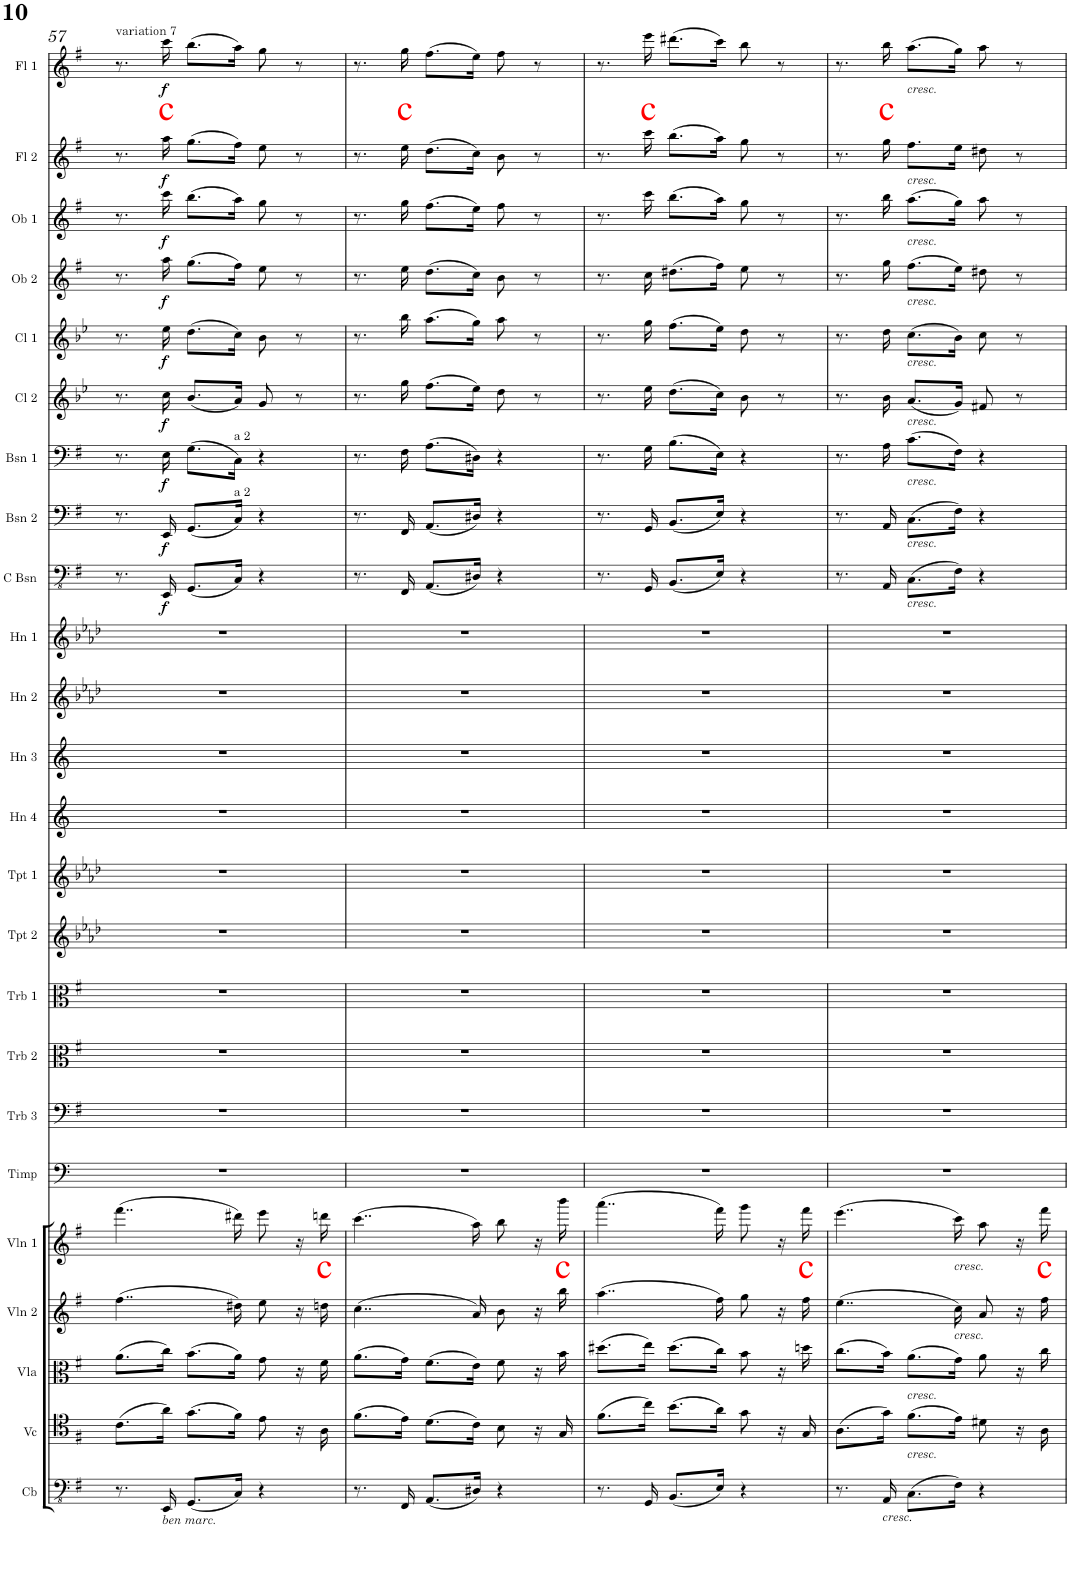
**kern	**kern	**kern	**kern	**kern	**text	**kern	**kern	**kern	**kern	**kern	**kern	**kern	**kern	**kern	**kern	**kern	**dynam	**kern	**dynam	**kern	**dynam	**kern	**dynam	**kern	**dynam	**kern	**dynam	**kern	**dynam	**kern	**dynam	**kern	**text	**dynam
*part24	*part23	*part22	*part21	*part20	*part20	*part19	*part18	*part17	*part16	*part15	*part14	*part13	*part12	*part11	*part10	*part9	*part9	*part8	*part8	*part7	*part7	*part6	*part6	*part5	*part5	*part4	*part4	*part3	*part3	*part2	*part2	*part1	*part1	*part1
*staff24	*staff23	*staff22	*staff21	*staff20	*staff20	*staff19	*staff18	*staff17	*staff16	*staff15	*staff14	*staff13	*staff12	*staff11	*staff10	*staff9	*staff9	*staff8	*staff8	*staff7	*staff7	*staff6	*staff6	*staff5	*staff5	*staff4	*staff4	*staff3	*staff3	*staff2	*staff2	*staff1	*staff1	*staff1
*I"Contrabass	*I"Violoncello	*I"Viola	*I"Violin 2	*I"Violin 1	*	*I"Timpani	*I"Trombone 3	*I"Trombone 2	*I"Trombone 1	*I"E Trumpet 2	*I"E Trumpet 1	*I"C Horn 4	*I"C Horn 3	*I"E Horn 2	*I"E Horn 1	*I"Contrabassoon	*	*I"Bassoon 2	*	*I"Bassoon 1	*	*I"A Clarinet 2	*	*I"A Clarinet 1	*	*I"Oboe 2	*	*I"Oboe 1	*	*I"Flute 2	*	*I"Flute 1	*	*
*I'Cb	*I'Vc	*I'Vla	*I'Vln 2	*I'Vln 1	*	*I'Timp	*I'Trb 3	*I'Trb 2	*I'Trb 1	*I'Tpt 2	*I'Tpt 1	*I'Hn 4	*I'Hn 3	*I'Hn 2	*I'Hn 1	*I'C Bsn	*	*I'Bsn 2	*	*I'Bsn 1	*	*I'Cl 2	*	*I'Cl 1	*	*I'Ob 2	*	*I'Ob 1	*	*I'Fl 2	*	*I'Fl 1	*	*
!!LO:PB:g=z
*clefFv4	*clefC4	*clefC3	*clefG2	*clefG2	*	*clefF4	*clefF4	*clefC3	*clefC3	*clefG2	*clefG2	*clefG2	*clefG2	*clefG2	*clefG2	*clefFv4	*	*clefF4	*	*clefF4	*	*clefG2	*	*clefG2	*	*clefG2	*	*clefG2	*	*clefG2	*	*clefG2	*	*
*Trd7c12	*	*	*	*	*	*	*	*	*	*Trd-2c-4	*Trd-2c-4	*Trd7c12	*Trd7c12	*Trd5c8	*Trd5c8	*	*	*	*	*	*	*Trd2c3	*	*Trd2c3	*	*	*	*	*	*	*	*	*	*
*k[f#]	*k[f#]	*k[f#]	*k[f#]	*k[f#]	*	*k[]	*k[f#]	*k[f#]	*k[f#]	*k[b-e-a-d-]	*k[b-e-a-d-]	*k[]	*k[]	*k[b-e-a-d-]	*k[b-e-a-d-]	*k[f#]	*	*k[f#]	*	*k[f#]	*	*k[b-e-]	*	*k[b-e-]	*	*k[f#]	*	*k[f#]	*	*k[f#]	*	*k[f#]	*	*
*M3/4	*M3/4	*M3/4	*M3/4	*M3/4	*	*M3/4	*M3/4	*M3/4	*M3/4	*M3/4	*M3/4	*M3/4	*M3/4	*M3/4	*M3/4	*M3/4	*	*M3/4	*	*M3/4	*	*M3/4	*	*M3/4	*	*M3/4	*	*M3/4	*	*M3/4	*	*M3/4	*	*
=57	=57	=57	=57	=57	=57	=57	=57	=57	=57	=57	=57	=57	=57	=57	=57	=57	=57	=57	=57	=57	=57	=57	=57	=57	=57	=57	=57	=57	=57	=57	=57	=57	=57	=57
!	!	!	!	!	!	!	!	!	!	!	!	!	!	!	!	!	!	!	!	!	!	!	!	!	!	!	!	!	!	!	!	!LO:TX:a:t=variation 7	!	!
8.r	(8.c\L	(8.a\L	(4..ff#\	(4..fff#\	.	2.r	2.r	2.r	2.r	2.r	2.r	2.r	2.r	2.r	2.r	8.r	.	8.r	.	8.r	.	8.r	.	8.r	.	8.r	.	8.r	.	8.r	.	8.r	.	.
!LO:TX:b:i:t=ben marc.	!	!	!	!	!	!	!	!	!	!	!	!	!	!	!	!	!	!	!	!	!	!	!	!	!	!	!	!	!	!	!	!	!	!
!	!	!	!	!	!	!	!	!	!	!	!	!	!	!	!	!	!LO:DY:b	!	!LO:DY:b	!	!LO:DY:b	!	!LO:DY:b	!	!LO:DY:b	!	!LO:DY:b	!	!LO:DY:b	!	!LO:DY:b	!	!LO:LY:b:color=#FF0000	!LO:DY:b
16EEE/	16a\Jk)	16cc\Jk)	.	.	.	.	.	.	.	.	.	.	.	.	.	16EEE/	f	16EE/	f	16E\	f	16cc\	f	16ee-\	f	16aa\	f	16ccc\	f	16aa\	f	16ccc\	c	f
(8.GGG/L	(8.g\L	(8.b\L	.	.	.	.	.	.	.	.	.	.	.	.	.	(8.GGG/L	.	(8.GG/L	.	(8.G\L	.	(8.b-/L	.	(8.dd\L	.	(8.gg\L	.	(8.bb\L	.	(8.gg\L	.	(8.bb\L	.	.
!	!	!	!	!	!	!	!	!	!	!	!	!	!	!	!	!	!	!	!	!LO:TX:a:t=a 2	!	!	!	!	!	!	!	!	!	!	!	!	!	!
!	!	!	!	!	!	!	!	!	!	!	!	!	!	!	!	!	!	!LO:TX:a:t=a 2	!	!	!	!	!	!	!	!	!	!	!	!	!	!	!	!
16CC/Jk)	16f#\Jk)	16a\Jk)	16dd#X\)	16ddd#X\)	.	.	.	.	.	.	.	.	.	.	.	16CC/Jk)	.	16C/Jk)	.	16C\Jk)	.	16a/Jk)	.	16cc\Jk)	.	16ff#\Jk)	.	16aa\Jk)	.	16ff#\Jk)	.	16aa\Jk)	.	.
4r	8e\	8g\	8ee\	8eee\	.	.	.	.	.	.	.	.	.	.	.	4r	.	4r	.	4r	.	8g/	.	8b-\	.	8ee\	.	8gg\	.	8ee\	.	8gg\	.	.
.	16r	16r	16r	16r	.	.	.	.	.	.	.	.	.	.	.	.	.	.	.	.	.	8r	.	8r	.	8r	.	8r	.	8r	.	8r	.	.
!	!	!	!	!	!LO:LY:b:color=#FF0000	!	!	!	!	!	!	!	!	!	!	!	!	!	!	!	!	!	!	!	!	!	!	!	!	!	!	!	!	!
.	16A\	16f#\	16ddn\	16dddn\	c	.	.	.	.	.	.	.	.	.	.	.	.	.	.	.	.	.	.	.	.	.	.	.	.	.	.	.	.	.
=58	=58	=58	=58	=58	=58	=58	=58	=58	=58	=58	=58	=58	=58	=58	=58	=58	=58	=58	=58	=58	=58	=58	=58	=58	=58	=58	=58	=58	=58	=58	=58	=58	=58	=58
8.r	(8.f#\L	(8.a\L	(4..cc\	(4..ccc\	.	2.r	2.r	2.r	2.r	2.r	2.r	2.r	2.r	2.r	2.r	8.r	.	8.r	.	8.r	.	8.r	.	8.r	.	8.r	.	8.r	.	8.r	.	8.r	.	.
!	!	!	!	!	!	!	!	!	!	!	!	!	!	!	!	!	!	!	!	!	!	!	!	!	!	!	!	!	!	!	!	!	!LO:LY:b:color=#FF0000	!
16FFF#/	16e\Jk)	16g\Jk)	.	.	.	.	.	.	.	.	.	.	.	.	.	16FFF#/	.	16FF#/	.	16F#\	.	16gg\	.	16bb-\	.	16ee\	.	16gg\	.	16ee\	.	16gg\	c	.
(8.AAA/L	(8.d\L	(8.f#\L	.	.	.	.	.	.	.	.	.	.	.	.	.	(8.AAA/L	.	(8.AA/L	.	(8.A\L	.	(8.ff\L	.	(8.aa\L	.	(8.dd\L	.	(8.ff#\L	.	(8.dd\L	.	(8.ff#\L	.	.
16DD#X/Jk)	16c\Jk)	16e\Jk)	16a/)	16aa\)	.	.	.	.	.	.	.	.	.	.	.	16DD#X/Jk)	.	16D#X/Jk)	.	16D#X\Jk)	.	16ee-\Jk)	.	16gg\Jk)	.	16cc\Jk)	.	16ee\Jk)	.	16cc\Jk)	.	16ee\Jk)	.	.
4r	8B\	8f#\	8b\	8bb\	.	.	.	.	.	.	.	.	.	.	.	4r	.	4r	.	4r	.	8dd\	.	8aa\	.	8b\	.	8ff#\	.	8b\	.	8ff#\	.	.
.	16r	16r	16r	16r	.	.	.	.	.	.	.	.	.	.	.	.	.	.	.	.	.	8r	.	8r	.	8r	.	8r	.	8r	.	8r	.	.
!	!	!	!	!	!LO:LY:b:color=#FF0000	!	!	!	!	!	!	!	!	!	!	!	!	!	!	!	!	!	!	!	!	!	!	!	!	!	!	!	!	!
.	16G/	16b\	16bb\	16bbb\	c	.	.	.	.	.	.	.	.	.	.	.	.	.	.	.	.	.	.	.	.	.	.	.	.	.	.	.	.	.
=59	=59	=59	=59	=59	=59	=59	=59	=59	=59	=59	=59	=59	=59	=59	=59	=59	=59	=59	=59	=59	=59	=59	=59	=59	=59	=59	=59	=59	=59	=59	=59	=59	=59	=59
8.r	(8.f#\L	(8.dd#X\L	(4..aa\	(4..aaa\	.	2.r	2.r	2.r	2.r	2.r	2.r	2.r	2.r	2.r	2.r	8.r	.	8.r	.	8.r	.	8.r	.	8.r	.	8.r	.	8.r	.	8.r	.	8.r	.	.
!	!	!	!	!	!	!	!	!	!	!	!	!	!	!	!	!	!	!	!	!	!	!	!	!	!	!	!	!	!	!	!	!	!LO:LY:b:color=#FF0000	!
16GGG/	16cc\Jk)	16ee\Jk)	.	.	.	.	.	.	.	.	.	.	.	.	.	16GGG/	.	16GG/	.	16G\	.	16ee-\	.	16gg\	.	16cc\	.	16ccc\	.	16ccc\	.	16eee\	c	.
(8.BBB/L	(8.b\L	(8.dd#\L	.	.	.	.	.	.	.	.	.	.	.	.	.	(8.BBB/L	.	(8.BB/L	.	(8.B\L	.	(8.dd\L	.	(8.ff\L	.	(8.dd#X\L	.	(8.bb\L	.	(8.bb\L	.	(8.ddd#X\L	.	.
16EE/Jk)	16a\Jk)	16cc\Jk)	16ff#\)	16fff#\)	.	.	.	.	.	.	.	.	.	.	.	16EE/Jk)	.	16E/Jk)	.	16E\Jk)	.	16cc\Jk)	.	16ee-\Jk)	.	16ff#\Jk)	.	16aa\Jk)	.	16aa\Jk)	.	16ccc\Jk)	.	.
4r	8g\	8b\	8gg\	8ggg\	.	.	.	.	.	.	.	.	.	.	.	4r	.	4r	.	4r	.	8b-\	.	8dd\	.	8ee\	.	8gg\	.	8gg\	.	8bb\	.	.
.	16r	16r	16r	16r	.	.	.	.	.	.	.	.	.	.	.	.	.	.	.	.	.	8r	.	8r	.	8r	.	8r	.	8r	.	8r	.	.
!	!	!	!	!	!LO:LY:b:color=#FF0000	!	!	!	!	!	!	!	!	!	!	!	!	!	!	!	!	!	!	!	!	!	!	!	!	!	!	!	!	!
.	16G/	16ddn\	16ff#\	16fff#\	c	.	.	.	.	.	.	.	.	.	.	.	.	.	.	.	.	.	.	.	.	.	.	.	.	.	.	.	.	.
=60	=60	=60	=60	=60	=60	=60	=60	=60	=60	=60	=60	=60	=60	=60	=60	=60	=60	=60	=60	=60	=60	=60	=60	=60	=60	=60	=60	=60	=60	=60	=60	=60	=60	=60
8.r	(8.A\L	(8.cc\L	(4..ee\	(4..eee\	.	2.r	2.r	2.r	2.r	2.r	2.r	2.r	2.r	2.r	2.r	8.r	.	8.r	.	8.r	.	8.r	.	8.r	.	8.r	.	8.r	.	8.r	.	8.r	.	.
!LO:TX:b:i:t=cresc.	!	!	!	!	!	!	!	!	!	!	!	!	!	!	!	!	!	!	!	!	!	!	!	!	!	!	!	!	!	!	!	!	!	!
!	!	!	!	!	!	!	!	!	!	!	!	!	!	!	!	!	!	!	!	!	!	!	!	!	!	!	!	!	!	!	!	!	!LO:LY:b:color=#FF0000	!
16AAA/	16g\Jk)	16b\Jk)	.	.	.	.	.	.	.	.	.	.	.	.	.	16AAA/	.	16AA/	.	16A\	.	16b-\	.	16dd\	.	16gg\	.	16bb\	.	16gg\	.	16bb\	c	.
!	!	!	!	!	!	!	!	!	!	!	!	!	!	!	!	!	!	!	!	!	!	!	!	!	!	!	!	!	!	!	!	!LO:TX:b:i:t=cresc.	!	!
!	!	!	!	!	!	!	!	!	!	!	!	!	!	!	!	!	!	!	!	!	!	!	!	!	!	!	!	!	!	!LO:TX:b:i:t=cresc.	!	!	!	!
!	!	!	!	!	!	!	!	!	!	!	!	!	!	!	!	!	!	!	!	!	!	!	!	!	!	!	!	!LO:TX:b:i:t=cresc.	!	!	!	!	!	!
!	!	!	!	!	!	!	!	!	!	!	!	!	!	!	!	!	!	!	!	!	!	!	!	!	!	!LO:TX:b:i:t=cresc.	!	!	!	!	!	!	!	!
!	!	!	!	!	!	!	!	!	!	!	!	!	!	!	!	!	!	!	!	!	!	!	!	!LO:TX:b:i:t=cresc.	!	!	!	!	!	!	!	!	!	!
!	!	!	!	!	!	!	!	!	!	!	!	!	!	!	!	!	!	!	!	!	!	!LO:TX:b:i:t=cresc.	!	!	!	!	!	!	!	!	!	!	!	!
!	!	!	!	!	!	!	!	!	!	!	!	!	!	!	!	!	!	!	!	!LO:TX:b:i:t=cresc.	!	!	!	!	!	!	!	!	!	!	!	!	!	!
!	!	!	!	!	!	!	!	!	!	!	!	!	!	!	!	!	!	!LO:TX:b:i:t=cresc.	!	!	!	!	!	!	!	!	!	!	!	!	!	!	!	!
!	!	!	!	!	!	!	!	!	!	!	!	!	!	!	!	!LO:TX:b:i:t=cresc.	!	!	!	!	!	!	!	!	!	!	!	!	!	!	!	!	!	!
!	!	!LO:TX:b:i:t=cresc.	!	!	!	!	!	!	!	!	!	!	!	!	!	!	!	!	!	!	!	!	!	!	!	!	!	!	!	!	!	!	!	!
!	!LO:TX:b:i:t=cresc.	!	!	!	!	!	!	!	!	!	!	!	!	!	!	!	!	!	!	!	!	!	!	!	!	!	!	!	!	!	!	!	!	!
(8.CC\L	(8.f#\L	(8.a\L	.	.	.	.	.	.	.	.	.	.	.	.	.	(8.CC\L	.	(8.C\L	.	(8.c\L	.	(8.a/L	.	(8.cc\L	.	(8.ff#\L	.	(8.aa\L	.	8.ff#\L	.	(8.aa\L	.	.
!	!	!	!	!LO:TX:b:i:t=cresc.	!	!	!	!	!	!	!	!	!	!	!	!	!	!	!	!	!	!	!	!	!	!	!	!	!	!	!	!	!	!
!	!	!	!LO:TX:b:i:t=cresc.	!	!	!	!	!	!	!	!	!	!	!	!	!	!	!	!	!	!	!	!	!	!	!	!	!	!	!	!	!	!	!
16FF#\Jk)	16e\Jk)	16g\Jk)	16cc\)	16ccc\)	.	.	.	.	.	.	.	.	.	.	.	16FF#\Jk)	.	16F#\Jk)	.	16F#\Jk)	.	16g/Jk)	.	16b-\Jk)	.	16ee\Jk)	.	16gg\Jk)	.	16ee\Jk	.	16gg\Jk)	.	.
4r	8d#X\	8a\	8a/	8aa\	.	.	.	.	.	.	.	.	.	.	.	4r	.	4r	.	4r	.	8f#X/	.	8cc\	.	8dd#X\	.	8aa\	.	8dd#X\	.	8aa\	.	.
.	16r	16r	16r	16r	.	.	.	.	.	.	.	.	.	.	.	.	.	.	.	.	.	8r	.	8r	.	8r	.	8r	.	8r	.	8r	.	.
!	!	!	!	!	!LO:LY:b:color=#FF0000	!	!	!	!	!	!	!	!	!	!	!	!	!	!	!	!	!	!	!	!	!	!	!	!	!	!	!	!	!
.	16A\	16cc\	16ff#\	16fff#\	c	.	.	.	.	.	.	.	.	.	.	.	.	.	.	.	.	.	.	.	.	.	.	.	.	.	.	.	.	.
=	=	=	=	=	=	=	=	=	=	=	=	=	=	=	=	=	=	=	=	=	=	=	=	=	=	=	=	=	=	=	=	=	=	=
*-	*-	*-	*-	*-	*-	*-	*-	*-	*-	*-	*-	*-	*-	*-	*-	*-	*-	*-	*-	*-	*-	*-	*-	*-	*-	*-	*-	*-	*-	*-	*-	*-	*-	*-
